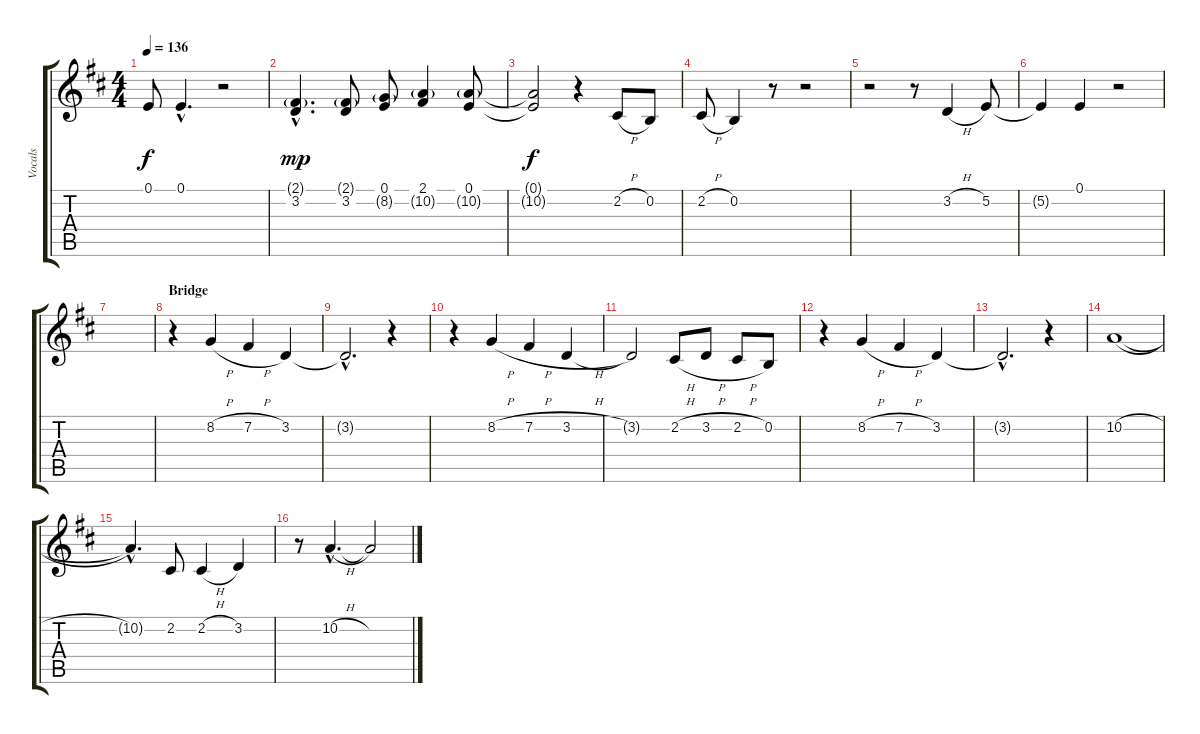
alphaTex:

\track ("Vocals" "Vocals") {instrument clarinet}
\staff {score tabs}
\tuning (E4 B3 G3 D3 A2 E2) {hide}
\ts (4 4)
\tempo 136
\clef g2
\ks d
0.1.8{dy f} 0.1{hac}.4{d} r.2 |
(2.1{g hac} 3.2{hac}).4{d dy mp} (2.1{g} 3.2).8 (0.1 8.2{g}).8 (2.1 10.2{g}).4 (0.1 10.2{g}).8 |
(0.1{t} 10.2{t}).2{dy f} r.4 2.2{h}.8 0.2.8 |
2.2{h}.8 0.2.4 r.8 r.2 |
r.2 r.8 3.2{h}.4 5.2.8 |
5.2{t}.4 0.1.4 r.2 |
|
\section ("" "Bridge")
r.4 8.2{h}.4 7.2{h}.4 3.2.4 |
3.2{hac t}.2{d} r.4 |
r.4 8.2{h}.4 7.2{h}.4 3.2{h}.4 |
3.2{t}.2 2.2{h}.8 3.2{h}.8 2.2{h}.8 0.2.8 |
r.4 8.2{h}.4 7.2{h}.4 3.2.4 |
3.2{hac t}.2{d} r.4 |
10.2{h}.1 |
10.2{hac t}.4{d} 2.2.8 2.2{h}.4 3.2.4 |
r.8 10.2{h hac}.4{d} 10.2{t}.2
